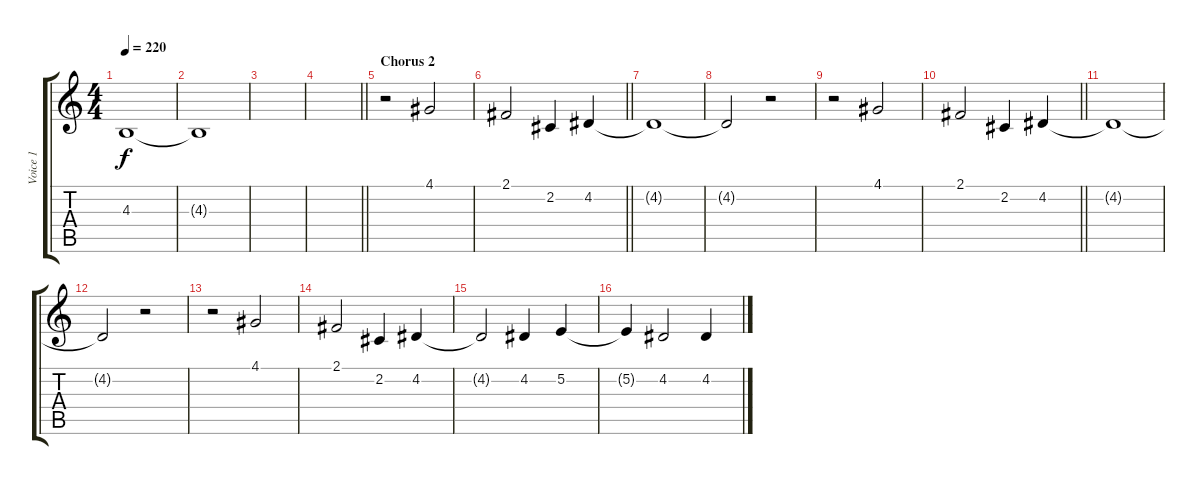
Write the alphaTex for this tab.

\track ("Voice 1" "Voice 1") {instrument englishhorn}
\staff {score tabs}
\tuning (E4 B3 G3 D3 A2 E2) {hide}
\ts (4 4)
\tempo 220
\clef g2
\ks c
4.3.1{dy f} |
4.3{t}.1 |
|
\barLineRight lightlight
|
\section ("" "Chorus 2")
r.2 4.1.2 |
\barLineRight lightlight
2.1.2 2.2.4 4.2.4 |
4.2{t}.1 |
4.2{t}.2 r.2 |
r.2 4.1.2 |
\barLineRight lightlight
2.1.2 2.2.4 4.2.4 |
4.2{t}.1 |
4.2{t}.2 r.2 |
r.2 4.1.2 |
2.1.2 2.2.4 4.2.4 |
4.2{t}.2 4.2.4 5.2.4 |
5.2{t}.4 4.2.2 4.2.4
